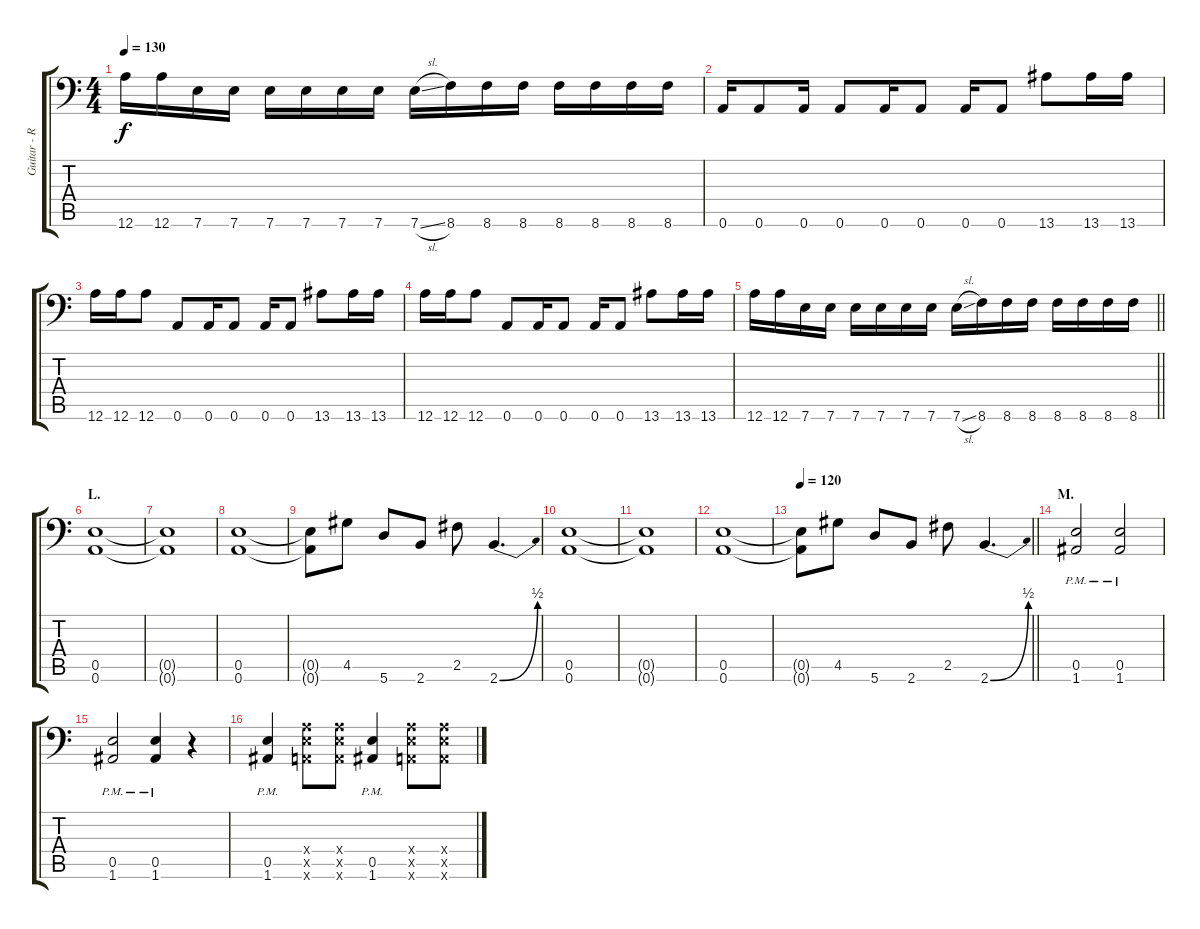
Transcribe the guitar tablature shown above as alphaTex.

\track ("Guitar - Right" "Guitar - R") {instrument distortionguitar}
\staff {score tabs}
\tuning (B3 Gb3 D3 A2 E2 A1) {hide}
\ts (4 4)
\tempo 130
\clef f4
\ks c
12.6.16{dy f} 12.6.16 7.6.16 7.6.16 7.6.16 7.6.16 7.6.16 7.6.16 7.6{sl}.16 8.6.16 8.6.16 8.6.16 8.6.16 8.6.16 8.6.16 8.6.16 |
0.6.16 0.6.8 0.6.16 0.6.8 0.6.16 0.6.8 0.6.16 0.6.8 13.6.8 13.6.16 13.6.16 |
12.6.16 12.6.16 12.6.8 0.6.8 0.6.16 0.6.8 0.6.16 0.6.8 13.6.8 13.6.16 13.6.16 |
12.6.16 12.6.16 12.6.8 0.6.8 0.6.16 0.6.8 0.6.16 0.6.8 13.6.8 13.6.16 13.6.16 |
\barLineRight lightlight
12.6.16 12.6.16 7.6.16 7.6.16 7.6.16 7.6.16 7.6.16 7.6.16 7.6{sl}.16 8.6.16 8.6.16 8.6.16 8.6.16 8.6.16 8.6.16 8.6.16 |
\section ("" "L.")
(0.5 0.6).1 |
(0.5{t} 0.6{t}).1 |
(0.5 0.6).1 |
(0.5{t} 0.6{t}).8 4.5.8 5.6.8 2.6.8 2.5.8 2.6{be (bend 0 0 60 2)}.4{d} |
(0.5 0.6).1 |
(0.5{t} 0.6{t}).1 |
(0.5 0.6).1 |
\tempo 120
\barLineRight lightlight
(0.5{t} 0.6{t}).8 4.5.8 5.6.8 2.6.8 2.5.8 2.6{be (bend 0 0 60 2)}.4{d} |
\section ("" "M.")
(0.5{pm} 1.6{pm}).2 (0.5{pm} 1.6{pm}).2 |
(0.5{pm} 1.6{pm}).2 (0.5{pm} 1.6{pm}).4 r.4 |
(0.5{pm} 1.6{pm}).4 (0.4{x} 0.5{x} 0.6{x}).8 (0.4{x} 0.5{x} 0.6{x}).8 (0.5{pm} 1.6{pm}).4 (0.4{x} 0.5{x} 0.6{x}).8 (0.4{x} 0.5{x} 0.6{x}).8
